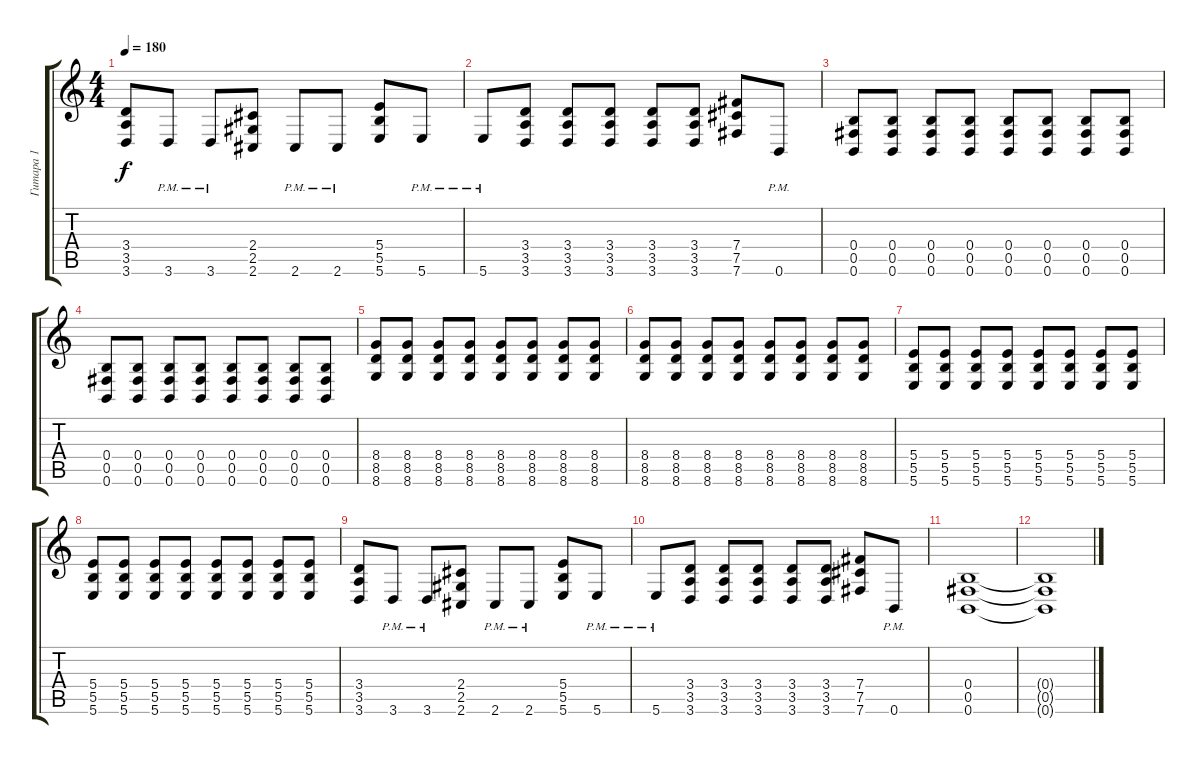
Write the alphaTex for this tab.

\track ("Гитара 1" "Гитара 1") {instrument distortionguitar}
\staff {score tabs}
\tuning (Db4 Ab3 E3 B2 Gb2 B1) {hide}
\ts (4 4)
\tempo 180
\clef g2
\ks c
(3.4 3.5 3.6).8{dy f} 3.6{pm}.8 3.6{pm}.8 (2.4 2.5 2.6).8 2.6{pm}.8 2.6{pm}.8 (5.4 5.5 5.6).8 5.6{pm}.8 |
5.6{pm}.8 (3.4 3.5 3.6).8 (3.4 3.5 3.6).8 (3.4 3.5 3.6).8 (3.4 3.5 3.6).8 (3.4 3.5 3.6).8 (7.4 7.5 7.6).8 0.6{pm}.8 |
(0.4 0.5 0.6).8 (0.4 0.5 0.6).8 (0.4 0.5 0.6).8 (0.4 0.5 0.6).8 (0.4 0.5 0.6).8 (0.4 0.5 0.6).8 (0.4 0.5 0.6).8 (0.4 0.5 0.6).8 |
(0.4 0.5 0.6).8 (0.4 0.5 0.6).8 (0.4 0.5 0.6).8 (0.4 0.5 0.6).8 (0.4 0.5 0.6).8 (0.4 0.5 0.6).8 (0.4 0.5 0.6).8 (0.4 0.5 0.6).8 |
(8.4 8.5 8.6).8 (8.4 8.5 8.6).8 (8.4 8.5 8.6).8 (8.4 8.5 8.6).8 (8.4 8.5 8.6).8 (8.4 8.5 8.6).8 (8.4 8.5 8.6).8 (8.4 8.5 8.6).8 |
(8.4 8.5 8.6).8 (8.4 8.5 8.6).8 (8.4 8.5 8.6).8 (8.4 8.5 8.6).8 (8.4 8.5 8.6).8 (8.4 8.5 8.6).8 (8.4 8.5 8.6).8 (8.4 8.5 8.6).8 |
(5.4 5.5 5.6).8 (5.4 5.5 5.6).8 (5.4 5.5 5.6).8 (5.4 5.5 5.6).8 (5.4 5.5 5.6).8 (5.4 5.5 5.6).8 (5.4 5.5 5.6).8 (5.4 5.5 5.6).8 |
(5.4 5.5 5.6).8 (5.4 5.5 5.6).8 (5.4 5.5 5.6).8 (5.4 5.5 5.6).8 (5.4 5.5 5.6).8 (5.4 5.5 5.6).8 (5.4 5.5 5.6).8 (5.4 5.5 5.6).8 |
(3.4 3.5 3.6).8 3.6{pm}.8 3.6{pm}.8 (2.4 2.5 2.6).8 2.6{pm}.8 2.6{pm}.8 (5.4 5.5 5.6).8 5.6{pm}.8 |
5.6{pm}.8 (3.4 3.5 3.6).8 (3.4 3.5 3.6).8 (3.4 3.5 3.6).8 (3.4 3.5 3.6).8 (3.4 3.5 3.6).8 (7.4 7.5 7.6).8 0.6{pm}.8 |
(0.4 0.5 0.6).1 |
(0.4{t} 0.5{t} 0.6{t}).1
